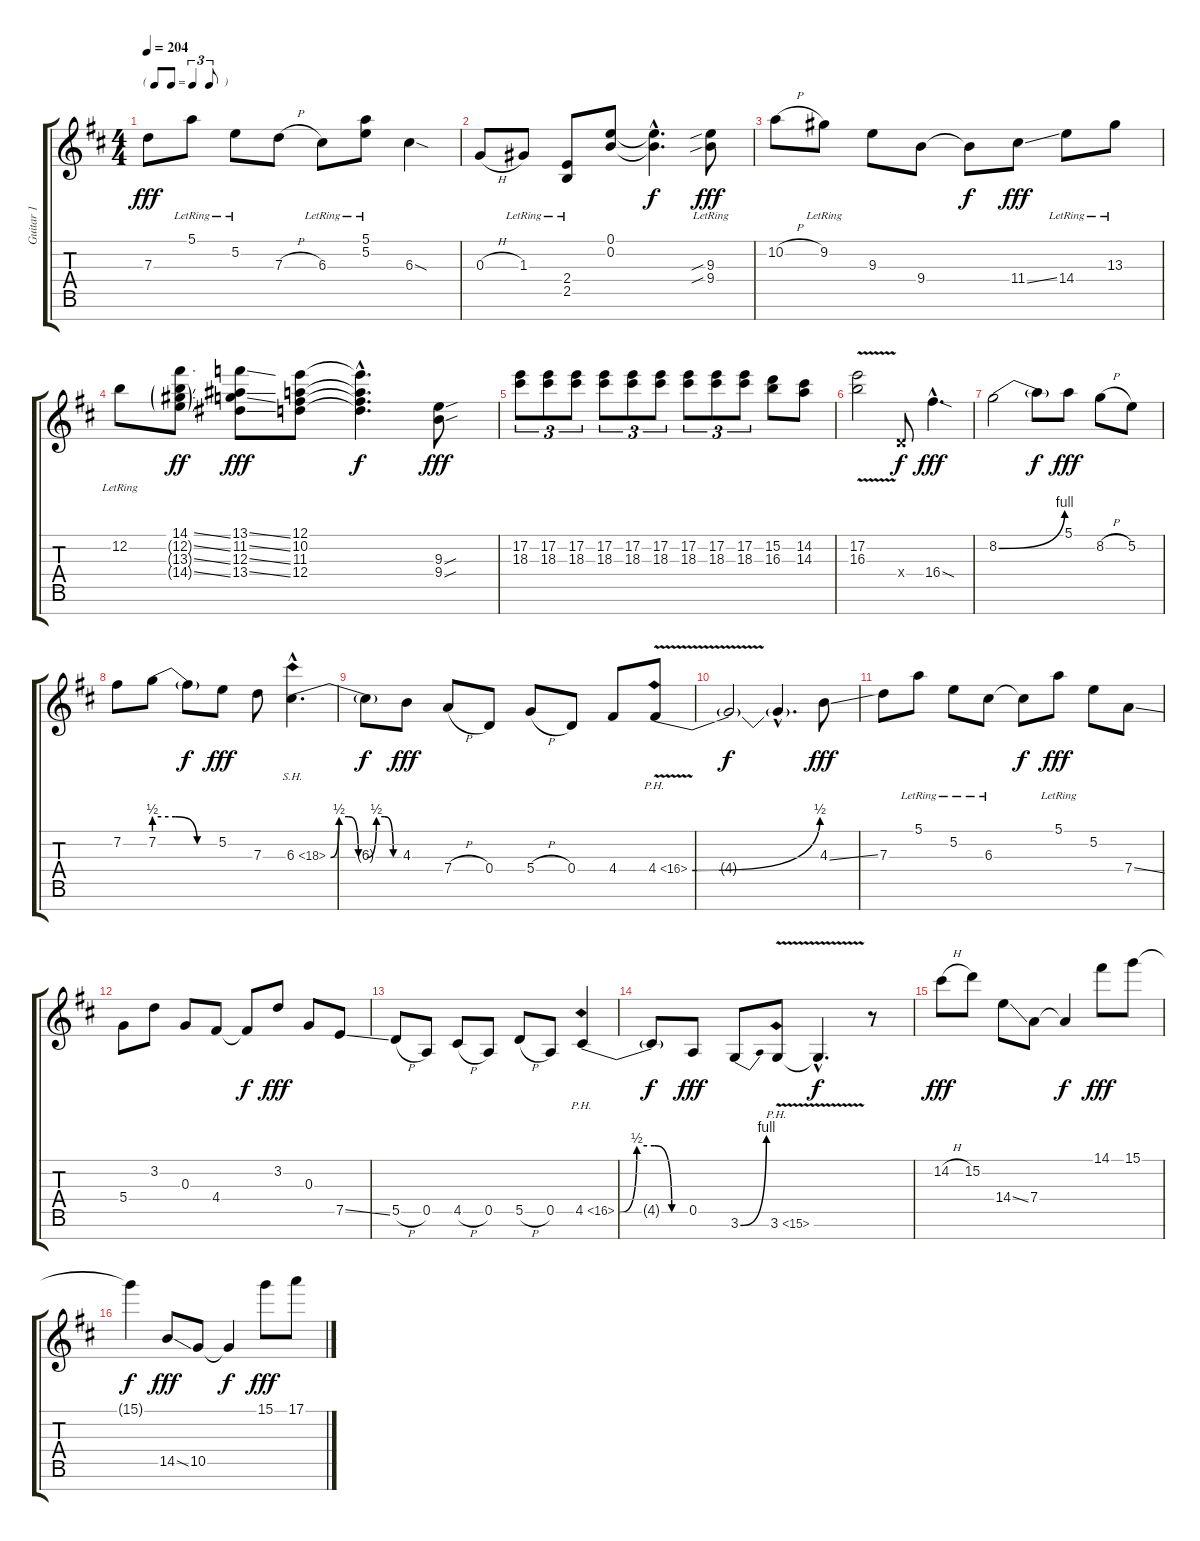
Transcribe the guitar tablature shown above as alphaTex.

\track ("Guitar 1" "Guitar 1") {instrument distortionguitar}
\staff {score tabs}
\tuning (E4 B3 G3 D3 A2 E2 B1) {hide}
\ts (4 4)
\tf triplet8th
\tempo 204
\clef g2
\ks d
7.3.8{dy fff} 5.1{lr}.8 5.2{lr}.8 7.3{h}.8 6.3{lr}.8 (5.1{lr} 5.2{lr}).8 6.3{sod}.4 |
0.3{h}.8 1.3{lr}.8 (2.4{lr} 2.5{lr}).8 (0.1 0.2).8 (0.1{hac t} 0.2{hac t}).4{d dy f} (9.3{sib lr} 9.4{sib lr}).8{dy fff} |
10.2{h}.8 9.2{lr}.8 9.3.8 9.4.8 9.4{t}.8{dy f} 11.4{ss}.8{dy fff} 14.4{lr}.8 13.3{lr}.8 |
12.2{lr}.8 (14.1{ss} 12.2{ss g} 13.3{ss g} 14.4{ss g}).8{dy ff} (13.1{ss} 11.2{ss} 12.3{ss} 13.4{ss}).8{dy fff} (12.1 10.2 11.3 12.4).8 (12.1{hac t} 10.2{hac t} 11.3{hac t} 12.4{hac t}).4{d dy f} (9.3{sou} 9.4{sou}).8{dy fff} |
(17.2 18.3).8{tu (3 2)} (17.2 18.3).8{tu (3 2)} (17.2 18.3).8{tu (3 2)} (17.2 18.3).8{tu (3 2)} (17.2 18.3).8{tu (3 2)} (17.2 18.3).8{tu (3 2)} (17.2 18.3).8{tu (3 2)} (17.2 18.3).8{tu (3 2)} (17.2 18.3).8{tu (3 2)} (15.2 16.3).8 (14.2 14.3).8 |
(17.2{v} 16.3{v}).2 0.4{x}.8{dy f} 16.4{sod hac}.4{d dy fff} |
8.2{be (bend 0 0 60 4)}.2 8.2{t}.8{dy f} 5.1.8{dy fff} 8.2{h}.8 5.2.8 |
7.2.8 7.2{be (custom 0 2 20 2 40 0 60 0)}.8 7.2{t}.8{dy f} 5.2.8{dy fff} 7.3.8 6.3{be (custom 0 0 7 2 15 2 23 0 30 0 38 2 45 2 52 0 60 0) sh 12 hac}.4{d} |
6.3{t}.8{dy f} 4.3.8{dy fff} 7.4{h}.8 0.4.8 5.4{h}.8 0.4.8 4.4.8 4.4{be (bend 0 0 60 2) ph 12 v}.8 |
4.4{t}.2{dy f} 4.4{hac t}.4{d} 4.3{ss}.8{dy fff} |
7.3.8 5.1{lr}.8 5.2{lr}.8 6.3{lr}.8 6.3{t}.8{dy f} 5.1{lr}.8{dy fff} 5.2.8 7.4{ss}.8 |
5.4.8 3.2.8 0.3.8 4.4.8 4.4{t}.8{dy f} 3.2.8{dy fff} 0.3.8 7.5{ss}.8 |
5.5{h}.8 0.5.8 4.5{h}.8 0.5.8 5.5{h}.8 0.5.8 4.5{be (custom 0 0 15 2 30 2 45 0 60 0) ph 12}.4 |
4.5{t}.8{dy f} 0.5.8{dy fff} 3.6{be (bend 0 0 60 4)}.8 3.6{ph 12 v}.8 3.6{hac t}.4{d dy f} r.8 |
14.2{h}.8{dy fff} 15.2.8 14.4{ss}.8 7.4.8 7.4{t}.4{dy f} 14.1.8{dy fff} 15.1.8 |
15.1{t}.4{dy f} 14.5{ss}.8{dy fff} 10.5.8 10.5{t}.4{dy f} 15.1.8{dy fff} 17.1.8
